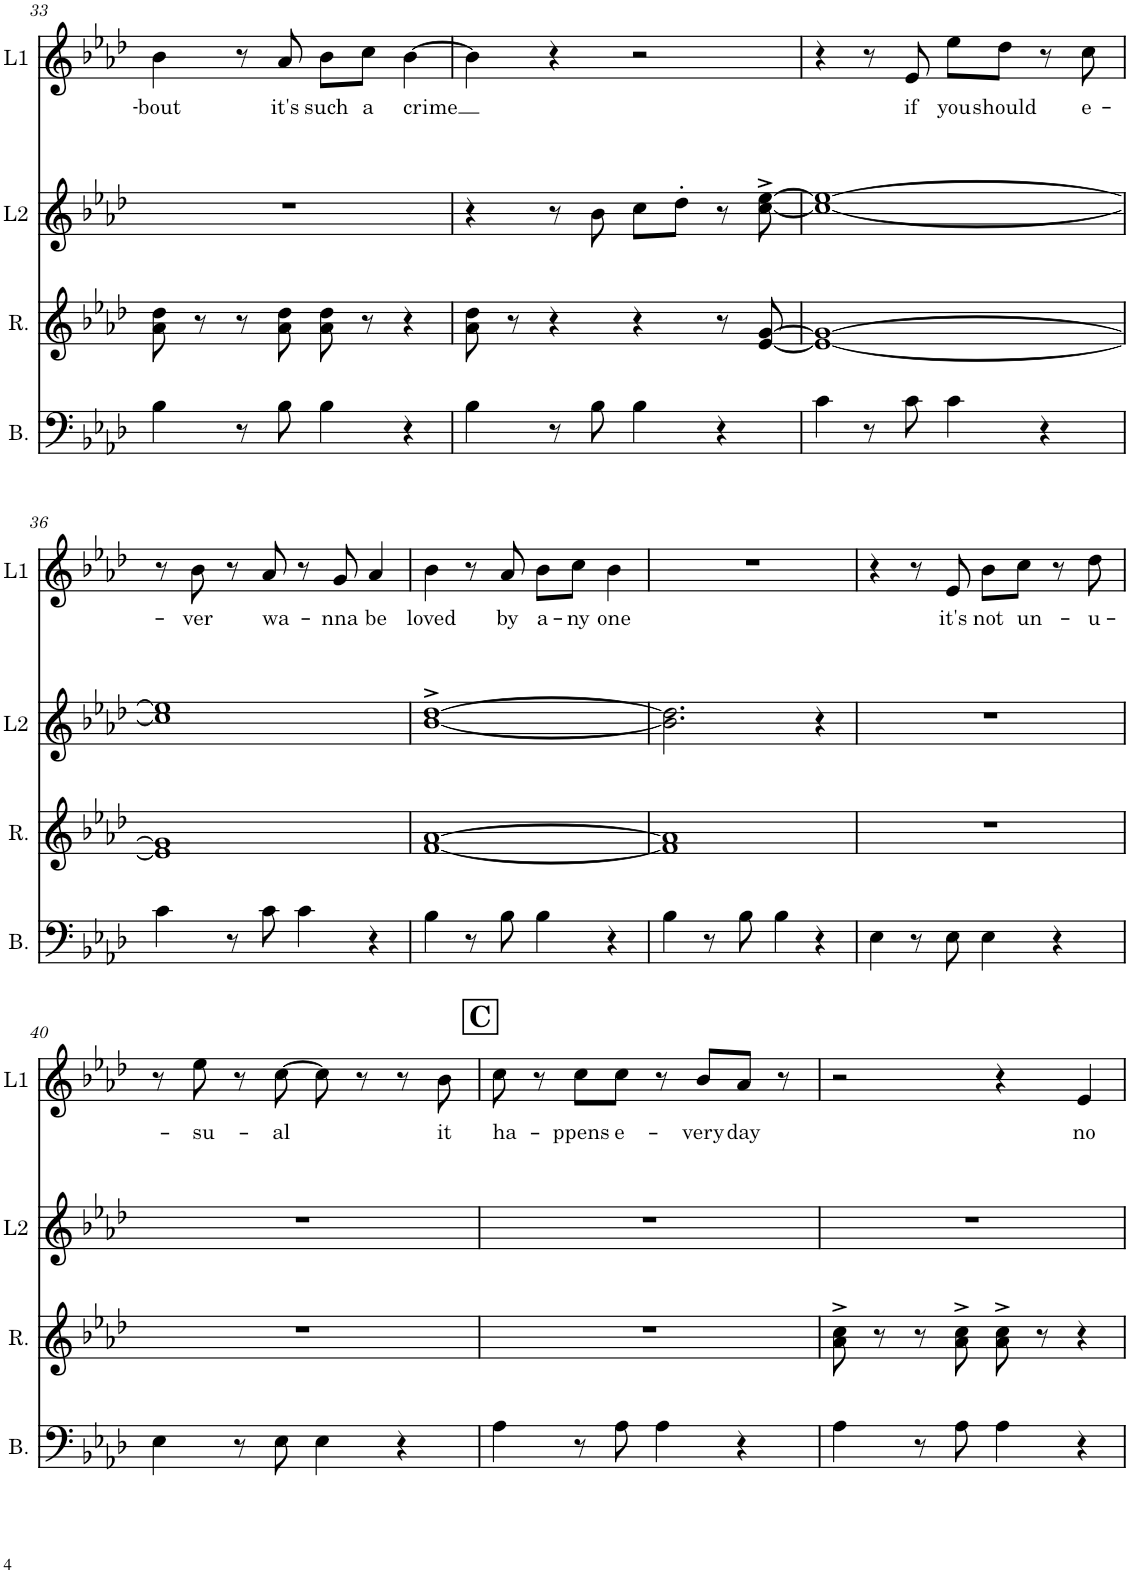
**kern	**kern	**kern	**kern	**text
*part4	*part3	*part2	*part1	*part1
*staff4	*staff3	*staff2	*staff1	*staff1
*I"Bass	*I"Riff	*I"Lead 2	*I"Lead 1	*
*I'B.	*I'R.	*I'L2	*I'L1	*
!!LO:PB:g=z
*clefF4	*clefG2	*clefG2	*clefG2	*
*Trd12c21	*Trd5c9	*Trd1c2	*Trd1c2	*
*k[b-e-a-d-]	*k[b-e-a-d-]	*k[b-e-a-d-]	*k[b-e-a-d-]	*
*M4/4	*M4/4	*M4/4	*M4/4	*
=33	=33	=33	=33	=33
!	!	!	!	!LO:LY:b
4B-\	8a-\ 8dd-\	1r	4b-\	-bout
.	8r	.	.	.
8r	8r	.	8r	.
!	!	!	!	!LO:LY:b
8B-\	8a-\ 8dd-\	.	8a-/	it's
!	!	!	!	!LO:LY:b
4B-\	8a-\ 8dd-\	.	8b-\L	such
!	!	!	!	!LO:LY:b
.	8r	.	8cc\J	a
!	!	!	!	!LO:LY:b
4r	4r	.	[4b-\	crime
=34	=34	=34	=34	=34
4B-\	8a-\ 8dd-\	4r	4b-\]	.
.	8r	.	.	.
8r	4r	8r	4r	.
8B-\	.	8b-\	.	.
4B-\	4r	8cc\L	2r	.
.	.	8dd-'\J	.	.
4r	8r	8r	.	.
.	[8e-/ [8g/	[8cc\^ [8ee-\^	.	.
=35	=35	=35	=35	=35
4c\	1e-_ 1g_	1cc_ 1ee-_	4r	.
8r	.	.	8r	.
!	!	!	!	!LO:LY:b
8c\	.	.	8e-/	if
!	!	!	!	!LO:LY:b
4c\	.	.	8ee-\L	you
!	!	!	!	!LO:LY:b
.	.	.	8dd-\J	should
4r	.	.	8r	.
!	!	!	!	!LO:LY:b
.	.	.	8cc\	e-
!!LO:LB:g=z
=36	=36	=36	=36	=36
4c\	1e-] 1g]	1cc] 1ee-]	8r	.
!	!	!	!	!LO:LY:b
.	.	.	8b-\	-ver
8r	.	.	8r	.
!	!	!	!	!LO:LY:b
8c\	.	.	8a-/	wa-
4c\	.	.	8r	.
!	!	!	!	!LO:LY:b
.	.	.	8g/	-nna
!	!	!	!	!LO:LY:b
4r	.	.	4a-/	be
=37	=37	=37	=37	=37
!	!	!	!	!LO:LY:b
4B-\	[1f [1a-	[1b-^ [1dd-^	4b-\	loved
8r	.	.	8r	.
!	!	!	!	!LO:LY:b
8B-\	.	.	8a-/	by
!	!	!	!	!LO:LY:b
4B-\	.	.	8b-\L	a-
!	!	!	!	!LO:LY:b
.	.	.	8cc\J	-ny
!	!	!	!	!LO:LY:b
4r	.	.	4b-\	one
=38	=38	=38	=38	=38
4B-\	1f] 1a-]	2.b-\] 2.dd-\]	1r	.
8r	.	.	.	.
8B-\	.	.	.	.
4B-\	.	.	.	.
4r	.	4r	.	.
=39	=39	=39	=39	=39
4E-\	1r	1r	4r	.
8r	.	.	8r	.
!	!	!	!	!LO:LY:b
8E-\	.	.	8e-/	it's
!	!	!	!	!LO:LY:b
4E-\	.	.	8b-\L	not
!	!	!	!	!LO:LY:b
.	.	.	8cc\J	un-
4r	.	.	8r	.
!	!	!	!	!LO:LY:b
.	.	.	8dd-\	-u-
!!LO:LB:g=z
=40	=40	=40	=40	=40
4E-\	1r	1r	8r	.
!	!	!	!	!LO:LY:b
.	.	.	8ee-\	-su-
8r	.	.	8r	.
!	!	!	!	!LO:LY:b
8E-\	.	.	[8cc\	-al
4E-\	.	.	8cc\]	.
.	.	.	8r	.
4r	.	.	8r	.
!	!	!	!	!LO:LY:b
.	.	.	8b-\	it
!!LO:REH:place=s1:a:B:cj:fs=14:t=C
=41	=41	=41	=41	=41
!	!	!	!	!LO:LY:b
4A-\	1r	1r	8cc\	ha-
.	.	.	8r	.
!	!	!	!	!LO:LY:b
8r	.	.	8cc\L	-ppens
!	!	!	!	!LO:LY:b
8A-\	.	.	8cc\J	e-
4A-\	.	.	8r	.
!	!	!	!	!LO:LY:b
.	.	.	8b-/L	-very
!	!	!	!	!LO:LY:b
4r	.	.	8a-/J	day
.	.	.	8r	.
=42	=42	=42	=42	=42
4A-\	8a-\^ 8cc\^	1r	2r	.
.	8r	.	.	.
8r	8r	.	.	.
8A-\	8a-\^ 8cc\^	.	.	.
4A-\	8a-\^ 8cc\^	.	4r	.
.	8r	.	.	.
!	!	!	!	!LO:LY:b
4r	4r	.	4e-/	no
=	=	=	=	=
*-	*-	*-	*-	*-
